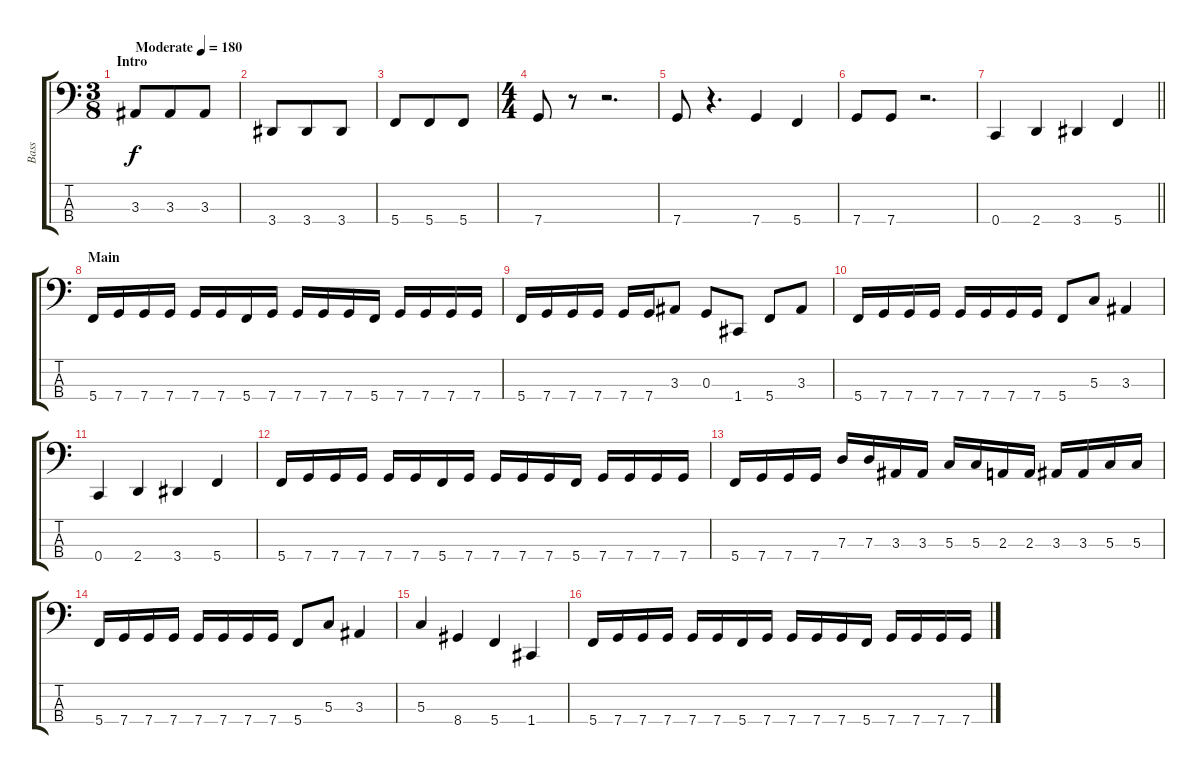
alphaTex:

\track ("Bass" "Bass") {instrument electricbasspick}
\staff {score tabs}
\tuning (F2 C2 G1 C1) {hide}
\ts (3 8)
\section ("" "Intro")
\tempo (180 "Moderate")
\clef f4
\ks c
3.3.8{dy f instrument electricbasspick} 3.3.8 3.3.8 |
3.4.8 3.4.8 3.4.8 |
5.4.8 5.4.8 5.4.8 |
\ts (4 4)
7.4.8 r.8 r.2{d} |
7.4.8 r.4{d} 7.4.4 5.4.4 |
7.4.8 7.4.8 r.2{d} |
\barLineRight lightlight
0.4.4 2.4.4 3.4.4 5.4.4 |
\section ("" "Main")
5.4.16 7.4.16 7.4.16 7.4.16 7.4.16 7.4.16 5.4.16 7.4.16 7.4.16 7.4.16 7.4.16 5.4.16 7.4.16 7.4.16 7.4.16 7.4.16 |
5.4.16 7.4.16 7.4.16 7.4.16 7.4.16 7.4.16 3.3.8 0.3.8 1.4.8 5.4.8 3.3.8 |
5.4.16 7.4.16 7.4.16 7.4.16 7.4.16 7.4.16 7.4.16 7.4.16 5.4.8 5.3.8 3.3.4 |
0.4.4 2.4.4 3.4.4 5.4.4 |
5.4.16 7.4.16 7.4.16 7.4.16 7.4.16 7.4.16 5.4.16 7.4.16 7.4.16 7.4.16 7.4.16 5.4.16 7.4.16 7.4.16 7.4.16 7.4.16 |
5.4.16 7.4.16 7.4.16 7.4.16 7.3.16 7.3.16 3.3.16 3.3.16 5.3.16 5.3.16 2.3.16 2.3.16 3.3.16 3.3.16 5.3.16 5.3.16 |
5.4.16 7.4.16 7.4.16 7.4.16 7.4.16 7.4.16 7.4.16 7.4.16 5.4.8 5.3.8 3.3.4 |
5.3.4 8.4.4 5.4.4 1.4.4 |
5.4.16 7.4.16 7.4.16 7.4.16 7.4.16 7.4.16 5.4.16 7.4.16 7.4.16 7.4.16 7.4.16 5.4.16 7.4.16 7.4.16 7.4.16 7.4.16
